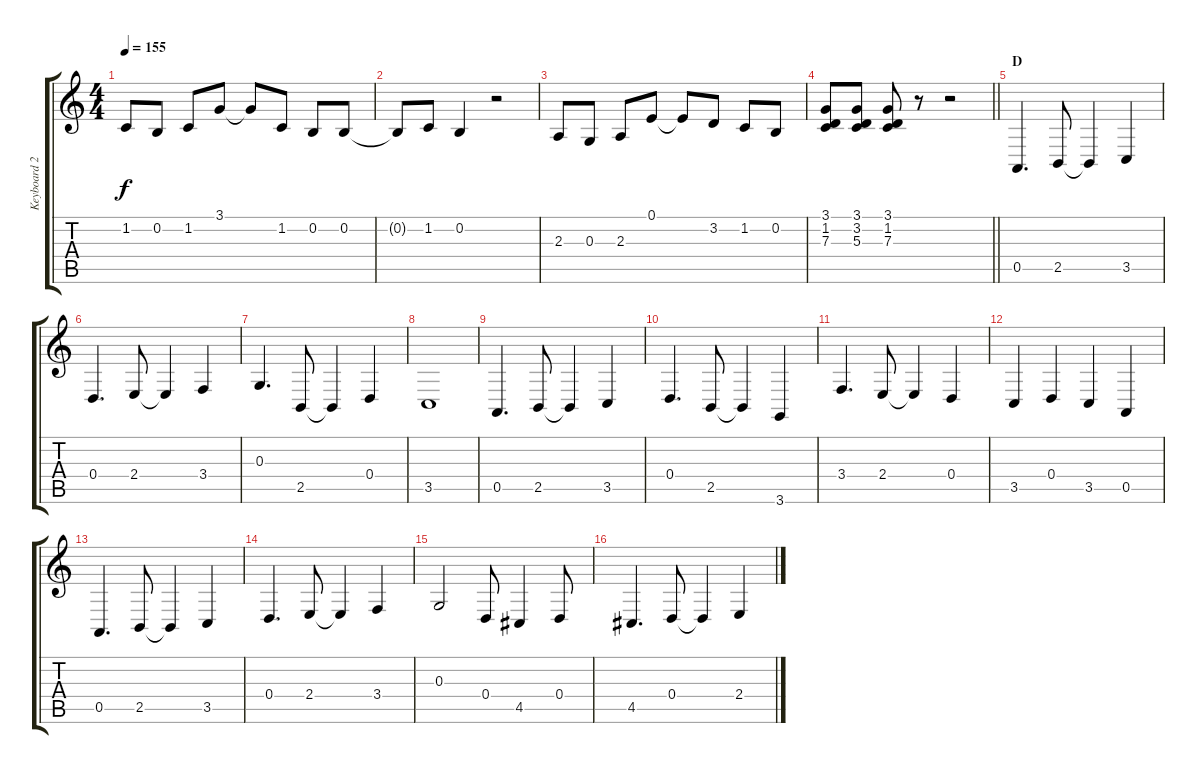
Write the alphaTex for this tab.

\track ("Keyboard 2" "Keyboard 2") {instrument pad3polysynth}
\staff {score tabs}
\tuning (E4 B3 G3 D3 A2 E2) {hide}
\ts (4 4)
\tempo 155
\clef g2
\ks c
1.2.8{dy f} 0.2.8 1.2.8 3.1.8 3.1{t}.8 1.2.8 0.2.8 0.2.8 |
0.2{t}.8 1.2.8 0.2.4 r.2 |
2.3.8 0.3.8 2.3.8 0.1.8 0.1{t}.8 3.2.8 1.2.8 0.2.8 |
\barLineRight lightlight
(3.1 1.2 7.3).8 (3.1 3.2 5.3).8 (3.1 1.2 7.3).8 r.8 r.2 |
\section ("" "D")
0.5.4{d instrument pad3polysynth} 2.5.8 2.5{t}.4 3.5.4 |
0.4.4{d} 2.4.8 2.4{t}.4 3.4.4 |
0.3.4{d} 2.5.8 2.5{t}.4 0.4.4 |
3.5.1 |
0.5.4{d} 2.5.8 2.5{t}.4 3.5.4 |
0.4.4{d} 2.5.8 2.5{t}.4 3.6.4 |
3.4.4{d} 2.4.8 2.4{t}.4 0.4.4 |
3.5.4 0.4.4 3.5.4 0.5.4 |
0.5.4{d} 2.5.8 2.5{t}.4 3.5.4 |
0.4.4{d} 2.4.8 2.4{t}.4 3.4.4 |
0.3.2 0.4.8 4.5.4 0.4.8 |
4.5.4{d} 0.4.8 0.4{t}.4 2.4.4
